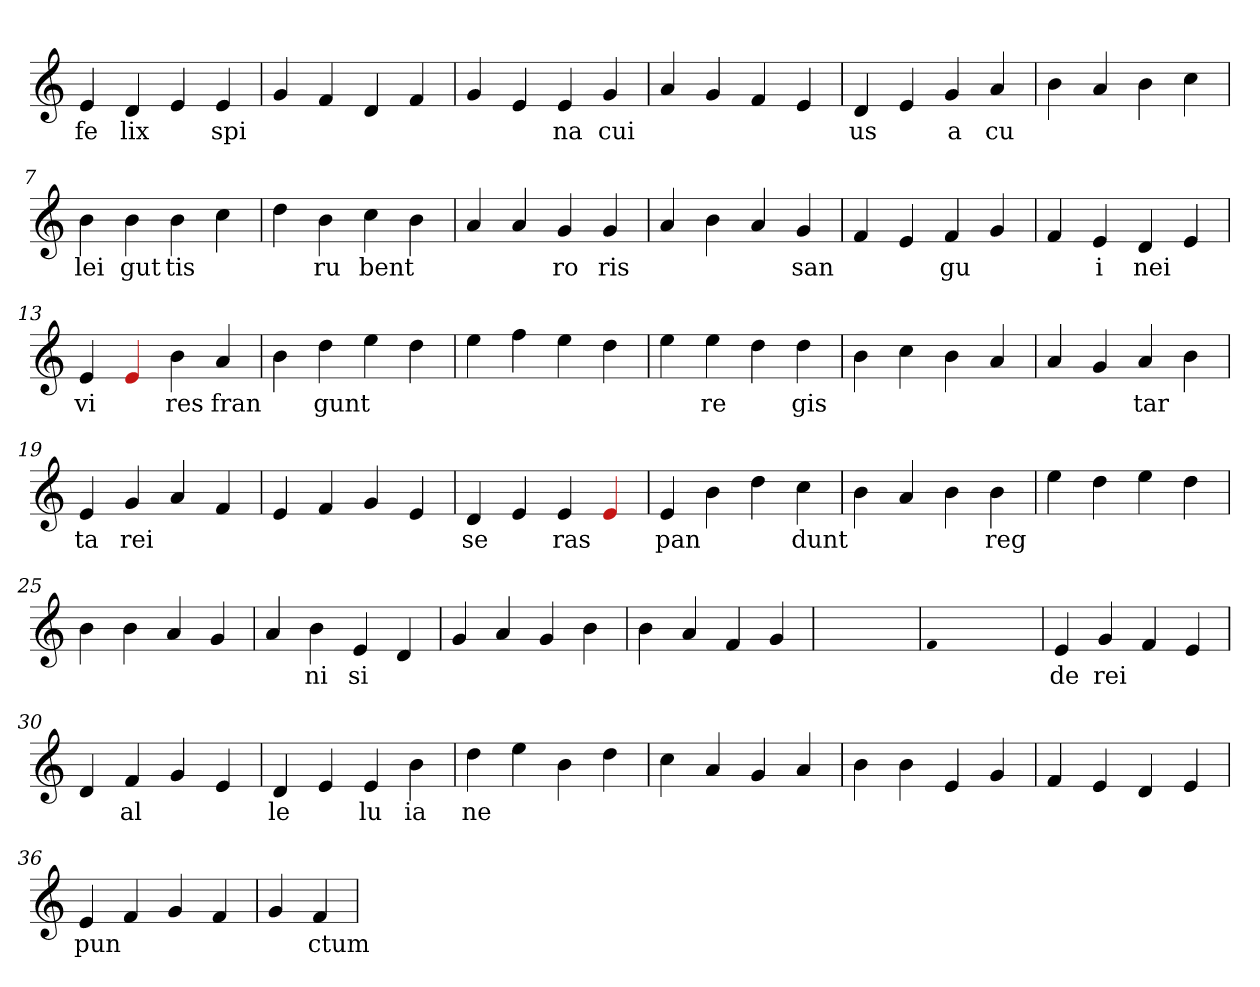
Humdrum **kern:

**kern	**text
*part1	*part1
*staff1	*staff1
*clefG2	*
=1	=1
4e	fe
4d	lix
4e	.
4e	spi
=2	=2
4g	.
4f	.
4d	.
4f	.
=3	=3
4g	.
4e	.
4e	na
4g	cui
=4	=4
4a	.
4g	.
4f	.
4e	.
=5	=5
4d	us
4e	.
4g	a
4a	cu
=6	=6
4b	.
4a	.
4b	.
4cc	.
=7	=7
4b	lei
4b	gut
4b	tis
4cc	.
=8	=8
4dd	.
4b	ru
4cc	bent
4b	.
=9	=9
4a	.
4a	.
4g	ro
4g	ris
=10	=10
4a	.
4b	.
4a	.
4g	san
=11	=11
4f	.
4e	.
4f	gu
4g	.
=12	=12
4f	.
4e	i
4d	nei
4e	.
=13	=13
4e	vi
4Re	.
4b	res
4a	fran
=14	=14
4b	.
4dd	gunt
4ee	.
4dd	.
=15	=15
4ee	.
4ff	.
4ee	.
4dd	.
=16	=16
4ee	.
4ee	re
4dd	.
4dd	gis
=17	=17
4b	.
4cc	.
4b	.
4a	.
=18	=18
4a	.
4g	.
4a	tar
4b	.
=19	=19
4e	ta
4g	rei
4a	.
4f	.
=20	=20
4e	.
4f	.
4g	.
4e	.
=21	=21
4d	se
4e	.
4e	ras
4Re	.
=22	=22
4e	pan
4b	.
4dd	.
4cc	dunt
=23	=23
4b	.
4a	.
4b	.
4b	reg
=24	=24
4ee	.
4dd	.
4ee	.
4dd	.
=25	=25
4b	.
4b	.
4a	.
4g	.
=26	=26
4a	.
4b	ni
4e	si
4d	.
=27	=27
4g	.
4a	.
4g	.
4b	.
=28	=28
4b	.
4a	.
4f	.
4g	.
=29	=29
1ryy	.
=29	=29
qqf	.
1ryy	.
=29	=29
4e	de
4g	rei
4f	.
4e	.
=30	=30
4d	.
4f	al
4g	.
4e	.
=31	=31
4d	le
4e	.
4e	lu
4b	ia
=32	=32
4dd	ne
4ee	.
4b	.
4dd	.
=33	=33
4cc	.
4a	.
4g	.
4a	.
=34	=34
4b	.
4b	.
4e	.
4g	.
=35	=35
4f	.
4e	.
4d	.
4e	.
=36	=36
4e	pun
4f	.
4g	.
4f	.
=37	=37
4g	.
4f	ctum
=	=
*-	*-
